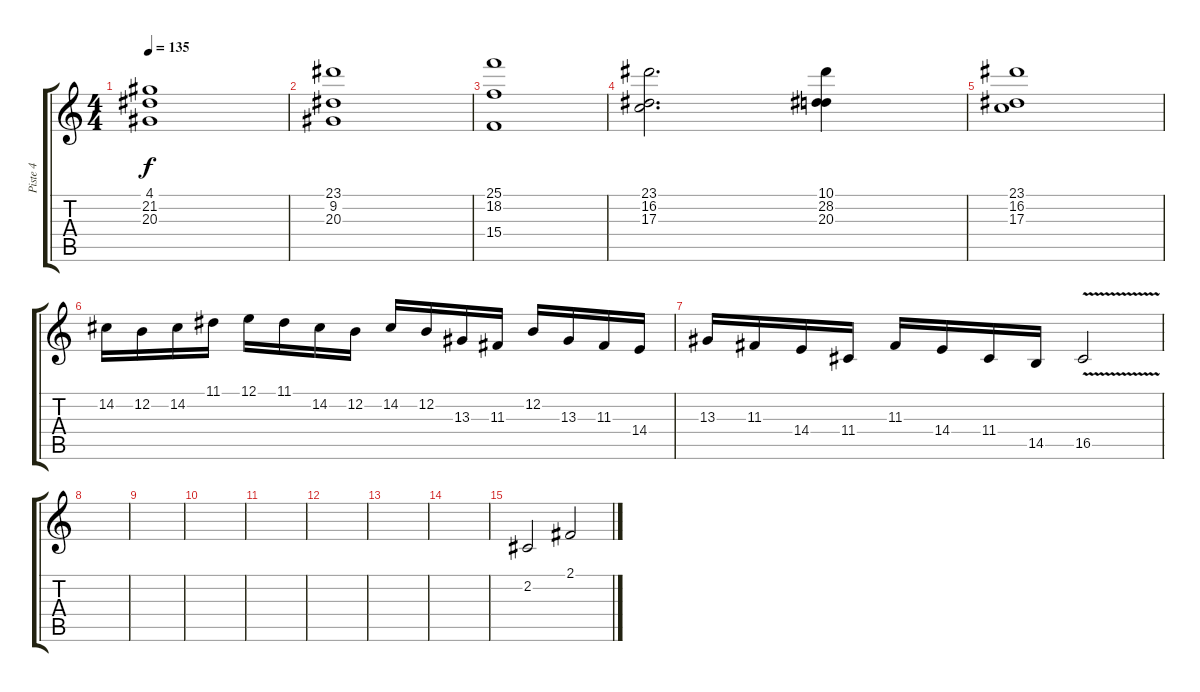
\track ("Piste 4" "Piste 4") {instrument pad3polysynth}
\staff {score tabs}
\tuning (E4 B3 G3 D3 A2 E2) {hide}
\ts (4 4)
\tempo 135
\clef g2
\ks c
(4.1 21.2 20.3).1{dy f} |
(23.1 9.2 20.3).1 |
(25.1 18.2 15.4).1 |
(23.1 16.2 17.3).2{d} (10.1 28.2 20.3).4 |
(23.1 16.2 17.3).1 |
14.2.16{instrument lead8bassandlead} 12.2.16 14.2.16 11.1.16 12.1.16 11.1.16 14.2.16 12.2.16 14.2.16 12.2.16 13.3.16 11.3.16 12.2.16 13.3.16 11.3.16 14.4.16 |
13.3.16 11.3.16 14.4.16 11.4.16 11.3.16 14.4.16 11.4.16 14.5.16 16.5{v}.2 |
|
|
|
|
|
|
|
2.2.2 2.1.2
